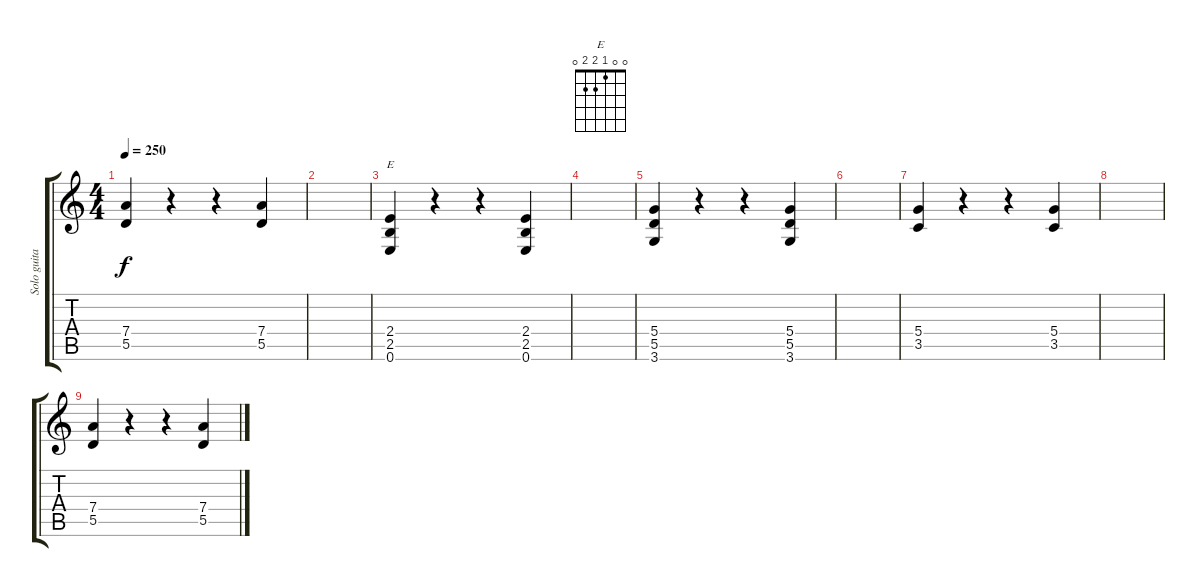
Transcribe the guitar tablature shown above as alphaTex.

\track ("Solo guitar" "Solo guita") {instrument overdrivenguitar}
\staff {score tabs}
\tuning (E4 B3 G3 D3 A2 E2) {hide}
\chord ("E" 0 0 1 2 2 0)
\ts (4 4)
\tempo 250
\clef g2
\ks c
(7.4 5.5).4{dy f} r.4 r.4 (7.4 5.5).4 |
|
(2.4 2.5 0.6).4{ch "E"} r.4 r.4 (2.4 2.5 0.6).4 |
|
(5.4 5.5 3.6).4 r.4 r.4 (5.4 5.5 3.6).4 |
|
(5.4 3.5).4 r.4 r.4 (5.4 3.5).4 |
|
(7.4 5.5).4 r.4 r.4 (7.4 5.5).4
